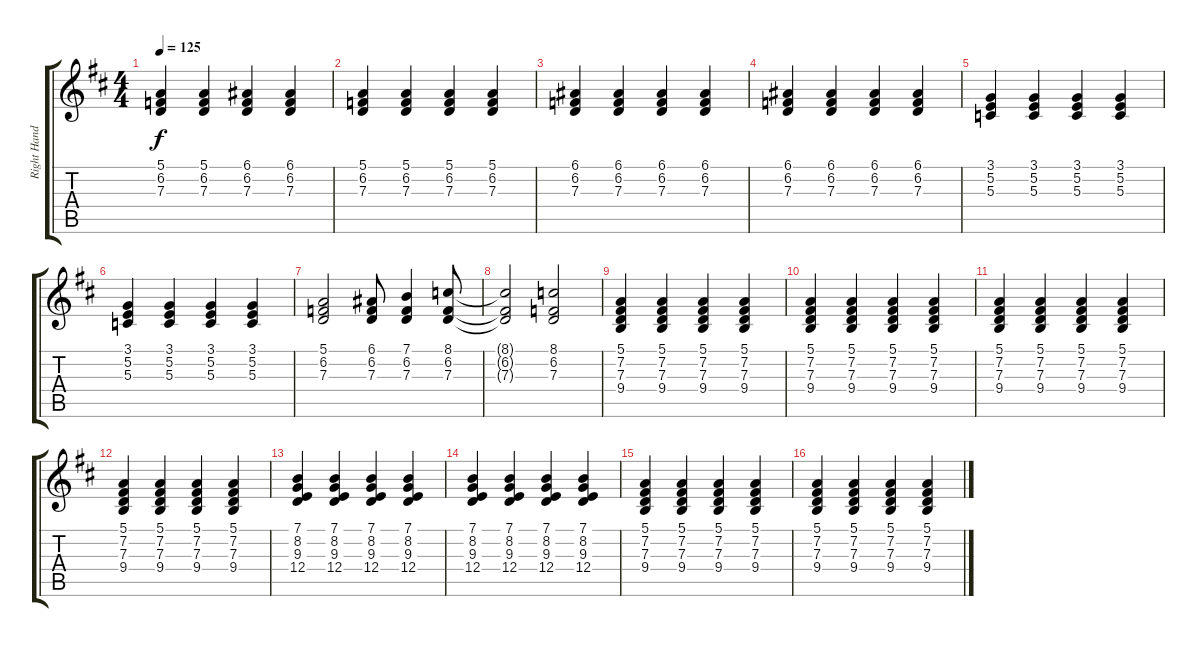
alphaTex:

\track ("Right Hand" "Right Hand") {instrument brightacousticpiano}
\staff {score tabs}
\tuning (E4 B3 G3 D3 A2 E2) {hide}
\ts (4 4)
\tempo 125
\clef g2
\ks d
(5.1 6.2 7.3).4{dy f} (5.1 6.2 7.3).4 (6.1 6.2 7.3).4 (6.1 6.2 7.3).4 |
(5.1 6.2 7.3).4 (5.1 6.2 7.3).4 (5.1 6.2 7.3).4 (5.1 6.2 7.3).4 |
(6.1 6.2 7.3).4 (6.1 6.2 7.3).4 (6.1 6.2 7.3).4 (6.1 6.2 7.3).4 |
(6.1 6.2 7.3).4 (6.1 6.2 7.3).4 (6.1 6.2 7.3).4 (6.1 6.2 7.3).4 |
(3.1 5.2 5.3).4 (3.1 5.2 5.3).4 (3.1 5.2 5.3).4 (3.1 5.2 5.3).4 |
(3.1 5.2 5.3).4 (3.1 5.2 5.3).4 (3.1 5.2 5.3).4 (3.1 5.2 5.3).4 |
(5.1 6.2 7.3).2 (6.1 6.2 7.3).8 (7.1 6.2 7.3).4 (8.1 6.2 7.3).8 |
(8.1{t} 6.2{t} 7.3{t}).2 (8.1 6.2 7.3).2 |
(5.1 7.2 7.3 9.4).4 (5.1 7.2 7.3 9.4).4 (5.1 7.2 7.3 9.4).4 (5.1 7.2 7.3 9.4).4 |
(5.1 7.2 7.3 9.4).4 (5.1 7.2 7.3 9.4).4 (5.1 7.2 7.3 9.4).4 (5.1 7.2 7.3 9.4).4 |
(5.1 7.2 7.3 9.4).4 (5.1 7.2 7.3 9.4).4 (5.1 7.2 7.3 9.4).4 (5.1 7.2 7.3 9.4).4 |
(5.1 7.2 7.3 9.4).4 (5.1 7.2 7.3 9.4).4 (5.1 7.2 7.3 9.4).4 (5.1 7.2 7.3 9.4).4 |
(7.1 8.2 9.3 12.4).4 (7.1 8.2 9.3 12.4).4 (7.1 8.2 9.3 12.4).4 (7.1 8.2 9.3 12.4).4 |
(7.1 8.2 9.3 12.4).4 (7.1 8.2 9.3 12.4).4 (7.1 8.2 9.3 12.4).4 (7.1 8.2 9.3 12.4).4 |
(5.1 7.2 7.3 9.4).4 (5.1 7.2 7.3 9.4).4 (5.1 7.2 7.3 9.4).4 (5.1 7.2 7.3 9.4).4 |
(5.1 7.2 7.3 9.4).4 (5.1 7.2 7.3 9.4).4 (5.1 7.2 7.3 9.4).4 (5.1 7.2 7.3 9.4).4
